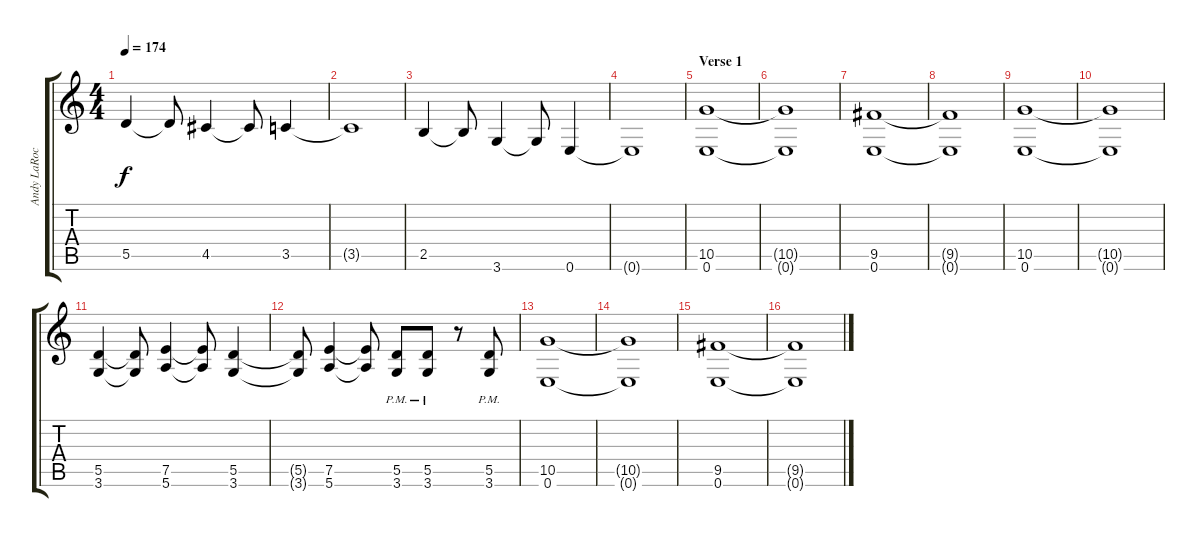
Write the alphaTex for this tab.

\track ("Andy LaRocque" "Andy LaRoc") {instrument distortionguitar}
\staff {score tabs}
\tuning (E4 B3 G3 D3 A2 E2) {hide}
\ts (4 4)
\tempo 174
\clef g2
\ks c
5.5.4{dy f} 5.5{t}.8 4.5.4 4.5{t}.8 3.5.4 |
3.5{t}.1 |
2.5.4 2.5{t}.8 3.6.4 3.6{t}.8 0.6.4 |
0.6{t}.1 |
\section ("" "Verse 1")
(10.5 0.6).1{instrument overdrivenguitar} |
(10.5{t} 0.6{t}).1 |
(9.5 0.6).1 |
(9.5{t} 0.6{t}).1 |
(10.5 0.6).1 |
(10.5{t} 0.6{t}).1 |
(5.5 3.6).4{instrument distortionguitar} (5.5{t} 3.6{t}).8 (7.5 5.6).4 (7.5{t} 5.6{t}).8 (5.5 3.6).4 |
(5.5{t} 3.6{t}).8 (7.5 5.6).4 (7.5{t} 5.6{t}).8 (5.5{pm} 3.6{pm}).8 (5.5{pm} 3.6{pm}).8 r.8 (5.5{pm} 3.6{pm}).8 |
(10.5 0.6).1{instrument overdrivenguitar} |
(10.5{t} 0.6{t}).1 |
(9.5 0.6).1 |
(9.5{t} 0.6{t}).1
